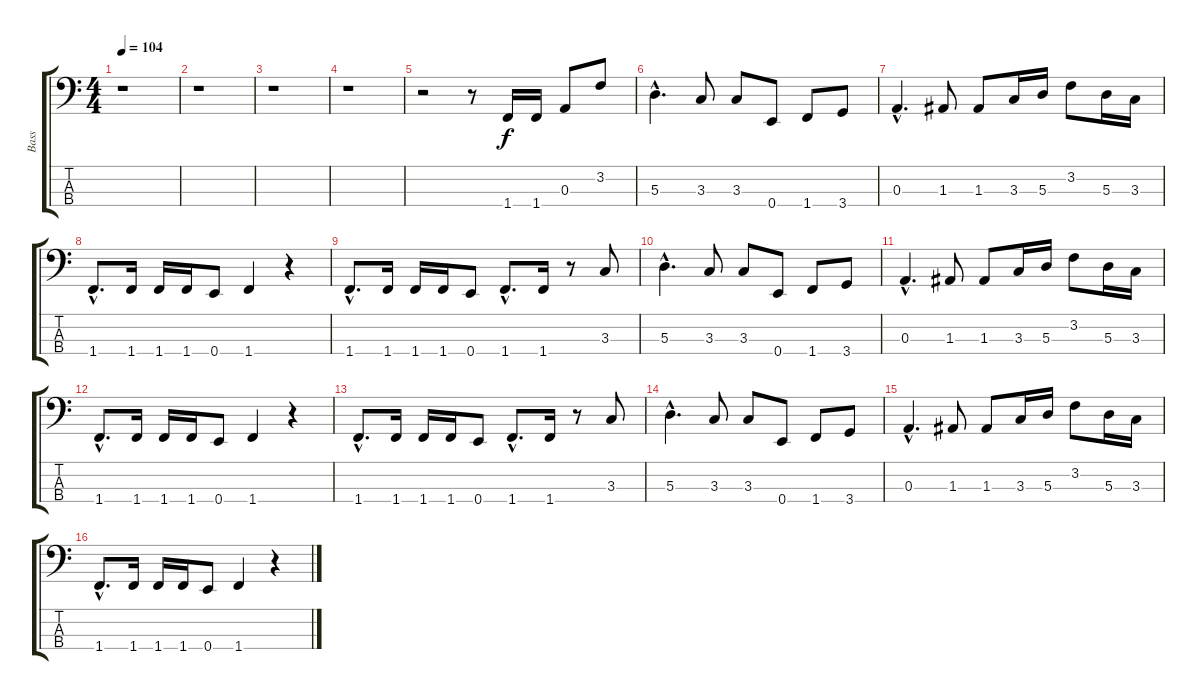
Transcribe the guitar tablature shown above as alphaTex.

\track ("Bass" "Bass") {instrument electricbassfinger}
\staff {score tabs}
\tuning (G2 D2 A1 E1) {hide}
\ts (4 4)
\tempo 104
\clef f4
\ks c
r.1{dy f} |
r.1 |
r.1 |
r.1 |
r.2 r.8 1.4.16 1.4.16 0.3.8 3.2.8 |
5.3{hac}.4{d} 3.3.8 3.3.8 0.4.8 1.4.8 3.4.8 |
0.3{hac}.4{d} 1.3.8 1.3.8 3.3.16 5.3.16 3.2.8 5.3.16 3.3.16 |
1.4{hac}.8{d} 1.4.16 1.4.16 1.4.16 0.4.8 1.4.4 r.4 |
1.4{hac}.8{d} 1.4.16 1.4.16 1.4.16 0.4.8 1.4{hac}.8{d} 1.4.16 r.8 3.3.8 |
5.3{hac}.4{d} 3.3.8 3.3.8 0.4.8 1.4.8 3.4.8 |
0.3{hac}.4{d} 1.3.8 1.3.8 3.3.16 5.3.16 3.2.8 5.3.16 3.3.16 |
1.4{hac}.8{d} 1.4.16 1.4.16 1.4.16 0.4.8 1.4.4 r.4 |
1.4{hac}.8{d} 1.4.16 1.4.16 1.4.16 0.4.8 1.4{hac}.8{d} 1.4.16 r.8 3.3.8 |
5.3{hac}.4{d} 3.3.8 3.3.8 0.4.8 1.4.8 3.4.8 |
0.3{hac}.4{d} 1.3.8 1.3.8 3.3.16 5.3.16 3.2.8 5.3.16 3.3.16 |
1.4{hac}.8{d} 1.4.16 1.4.16 1.4.16 0.4.8 1.4.4 r.4
